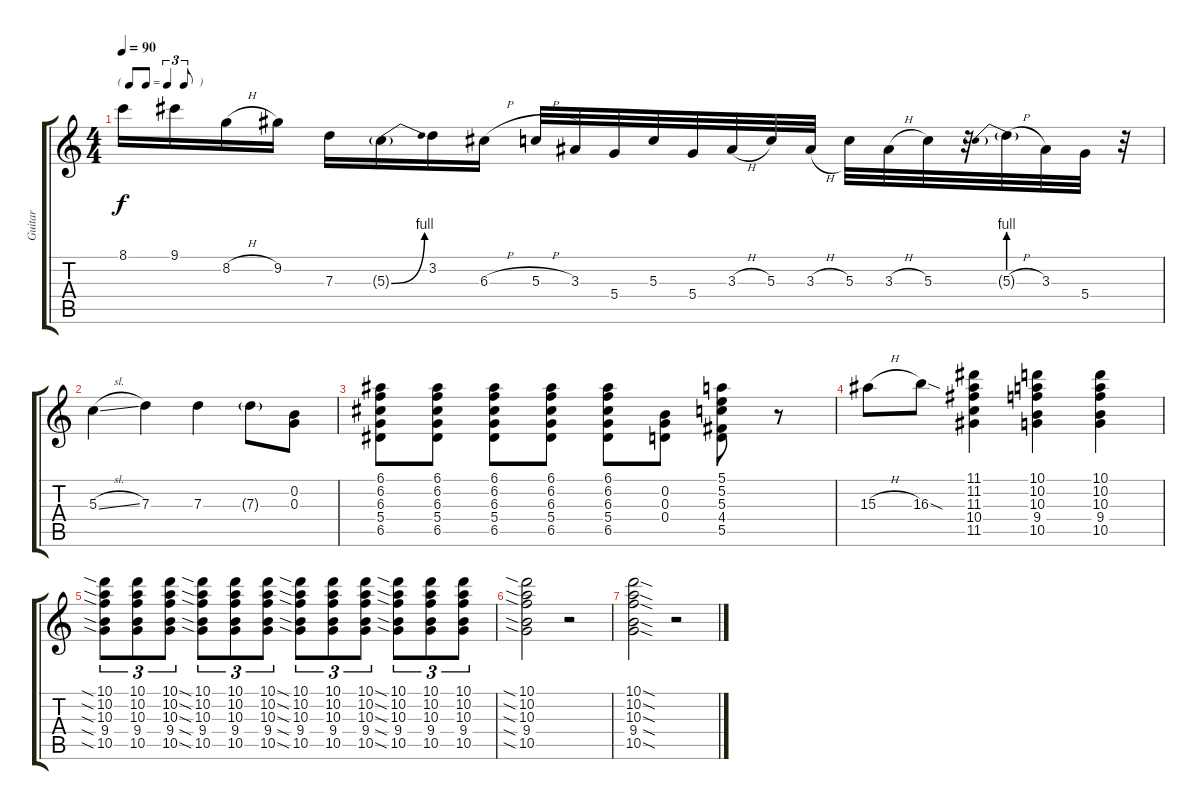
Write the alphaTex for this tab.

\track ("Guitar" "Guitar") {instrument distortionguitar}
\staff {score tabs}
\tuning (E4 B3 G3 D3 A2 E2) {hide}
\ts (4 4)
\tf triplet8th
\tempo 90
\clef g2
\ks c
8.1.16{dy f} 9.1.16 8.2{h}.16 9.2.16 7.3.16 5.3{be (bend 0 0 60 4) g}.16 3.2.16 6.3{h}.16 5.3{h}.32 3.3.32 5.4.32 5.3.32 5.4.32 3.3{h}.32 5.3.32 3.3{h}.32 5.3.32 3.3{h}.32 5.3.32 r.32 5.3{be (prebend 0 4 60 4) h g}.32 3.3.32 5.4.32 r.32 |
5.3{sl}.4 7.3.4 7.3.4 7.3{g}.8 (0.2 0.3).8 |
(6.1 6.2 6.3 5.4 6.5).8 (6.1 6.2 6.3 5.4 6.5).8 (6.1 6.2 6.3 5.4 6.5).8 (6.1 6.2 6.3 5.4 6.5).8 (6.1 6.2 6.3 5.4 6.5).8 (0.2 0.3 0.4).8 (5.1 5.2 5.3 4.4 5.5).8 r.8 |
15.3{h}.8 16.3{sod}.8 (11.1 11.2 11.3 10.4 11.5).4 (10.1 10.2 10.3 9.4 10.5).4 (10.1 10.2 10.3 9.4 10.5).4 |
(10.1{sia} 10.2{sia} 10.3{sia} 9.4{sia} 10.5{sia}).8{tu (3 2)} (10.1 10.2 10.3 9.4 10.5).8{tu (3 2)} (10.1 10.2 10.3 9.4 10.5).8{tu (3 2)} (10.1{sia} 10.2{sia} 10.3{sia} 9.4{sia} 10.5{sia}).8{tu (3 2)} (10.1 10.2 10.3 9.4 10.5).8{tu (3 2)} (10.1 10.2 10.3 9.4 10.5).8{tu (3 2)} (10.1{sia} 10.2{sia} 10.3{sia} 9.4{sia} 10.5{sia}).8{tu (3 2)} (10.1 10.2 10.3 9.4 10.5).8{tu (3 2)} (10.1 10.2 10.3 9.4 10.5).8{tu (3 2)} (10.1{sia} 10.2{sia} 10.3{sia} 9.4{sia} 10.5{sia}).8{tu (3 2)} (10.1 10.2 10.3 9.4 10.5).8{tu (3 2)} (10.1 10.2 10.3 9.4 10.5).8{tu (3 2)} |
(10.1{sia} 10.2{sia} 10.3{sia} 9.4{sia} 10.5{sia}).2 r.2 |
(10.1{sod} 10.2{sod} 10.3{sod} 9.4{sod} 10.5{sod}).2 r.2
